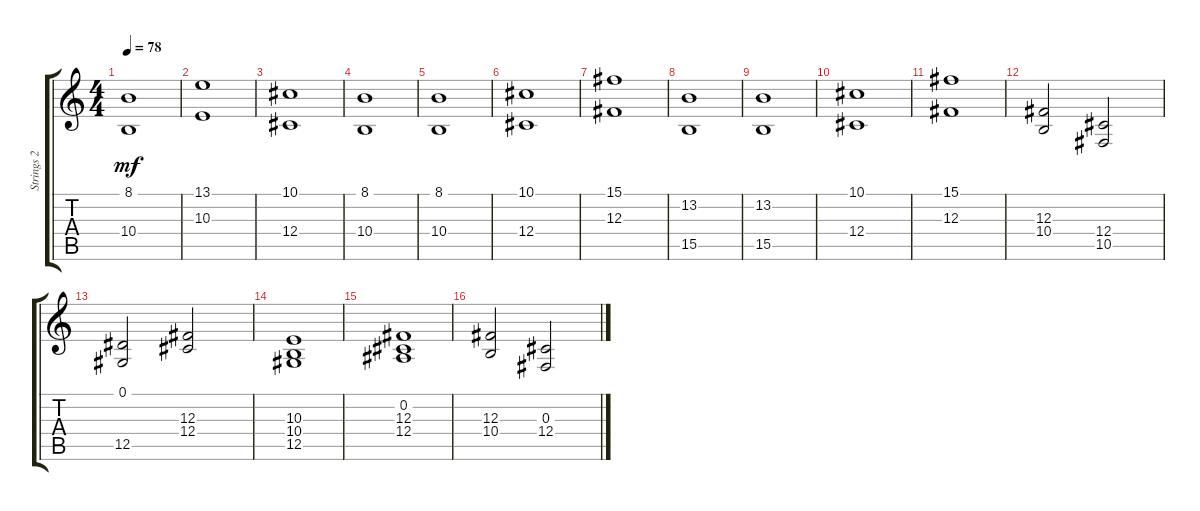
\track ("Strings 2" "Strings 2") {instrument tremolostrings}
\staff {score tabs}
\tuning (Eb4 Bb3 Gb3 Db3 Ab2 Eb2) {hide}
\ts (4 4)
\tempo 78
\clef g2
\ks c
(8.1 10.4).1{dy mf} |
(13.1 10.3).1 |
(10.1 12.4).1 |
(8.1 10.4).1 |
(8.1 10.4).1 |
(10.1 12.4).1 |
(15.1 12.3).1 |
(13.2 15.5).1 |
(13.2 15.5).1 |
(10.1 12.4).1 |
(15.1 12.3).1 |
(12.3 10.4).2 (12.4 10.5).2 |
(0.1 12.5).2 (12.3 12.4).2 |
(10.3 10.4 12.5).1 |
(0.2 12.3 12.4).1 |
(12.3 10.4).2 (0.3 12.4).2
